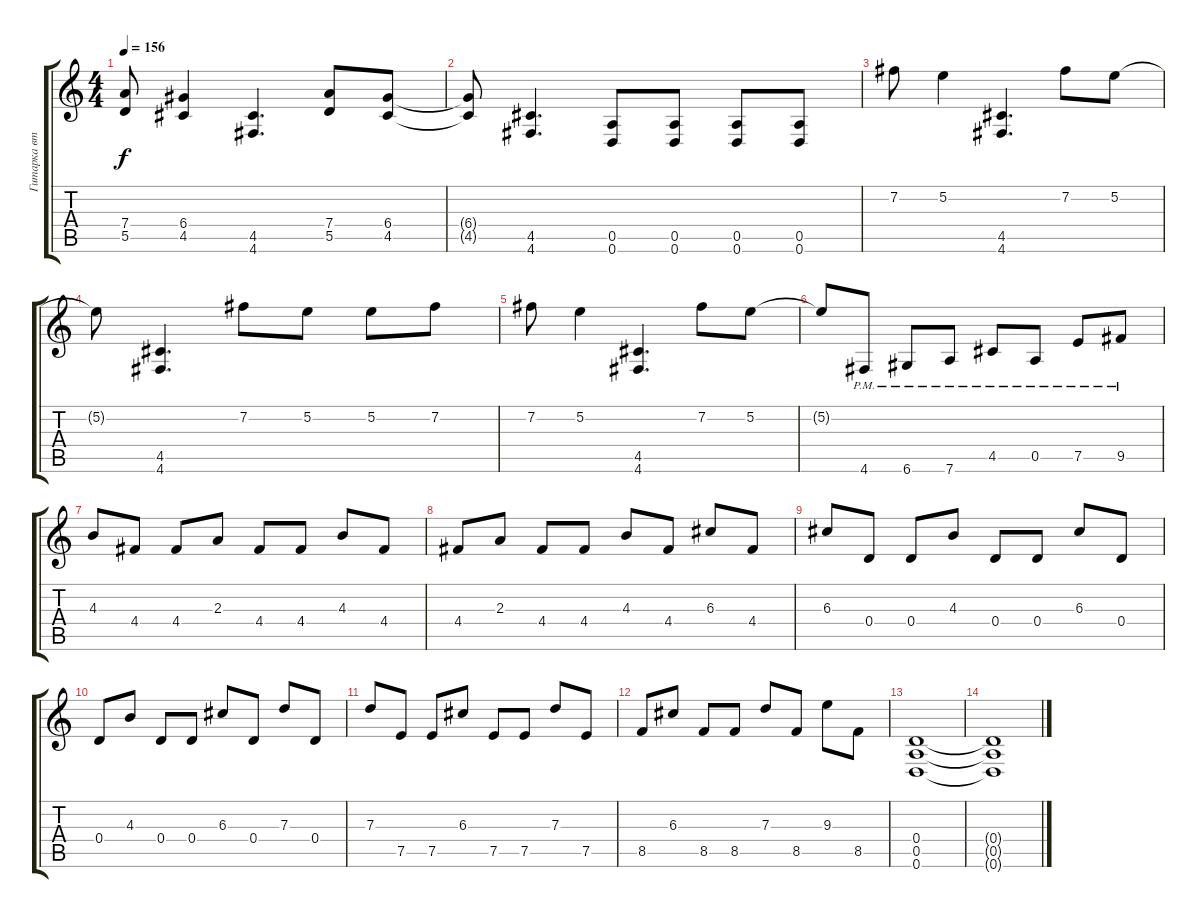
\track ("Гитарка вторая" "Гитарка вт") {instrument distortionguitar}
\staff {score tabs}
\tuning (E4 B3 G3 D3 A2 D2) {hide}
\ts (4 4)
\tempo 156
\clef g2
\ks c
(7.4 5.5).8{dy f} (6.4 4.5).4 (4.5 4.6).4{d} (7.4 5.5).8 (6.4 4.5).8 |
(6.4{t} 4.5{t}).8 (4.5 4.6).4{d} (0.5 0.6).8 (0.5 0.6).8 (0.5 0.6).8 (0.5 0.6).8 |
7.2.8 5.2.4 (4.5 4.6).4{d} 7.2.8 5.2.8 |
5.2{t}.8 (4.5 4.6).4{d} 7.2.8 5.2.8 5.2.8 7.2.8 |
7.2.8 5.2.4 (4.5 4.6).4{d} 7.2.8 5.2.8 |
5.2{t}.8 4.6{pm}.8 6.6{pm}.8 7.6{pm}.8 4.5{pm}.8 0.5{pm}.8 7.5{pm}.8 9.5{pm}.8 |
4.3.8 4.4.8 4.4.8 2.3.8 4.4.8 4.4.8 4.3.8 4.4.8 |
4.4.8 2.3.8 4.4.8 4.4.8 4.3.8 4.4.8 6.3.8 4.4.8 |
6.3.8 0.4.8 0.4.8 4.3.8 0.4.8 0.4.8 6.3.8 0.4.8 |
0.4.8 4.3.8 0.4.8 0.4.8 6.3.8 0.4.8 7.3.8 0.4.8 |
7.3.8 7.5.8 7.5.8 6.3.8 7.5.8 7.5.8 7.3.8 7.5.8 |
8.5.8 6.3.8 8.5.8 8.5.8 7.3.8 8.5.8 9.3.8 8.5.8 |
(0.4 0.5 0.6).1 |
(0.4{t} 0.5{t} 0.6{t}).1
